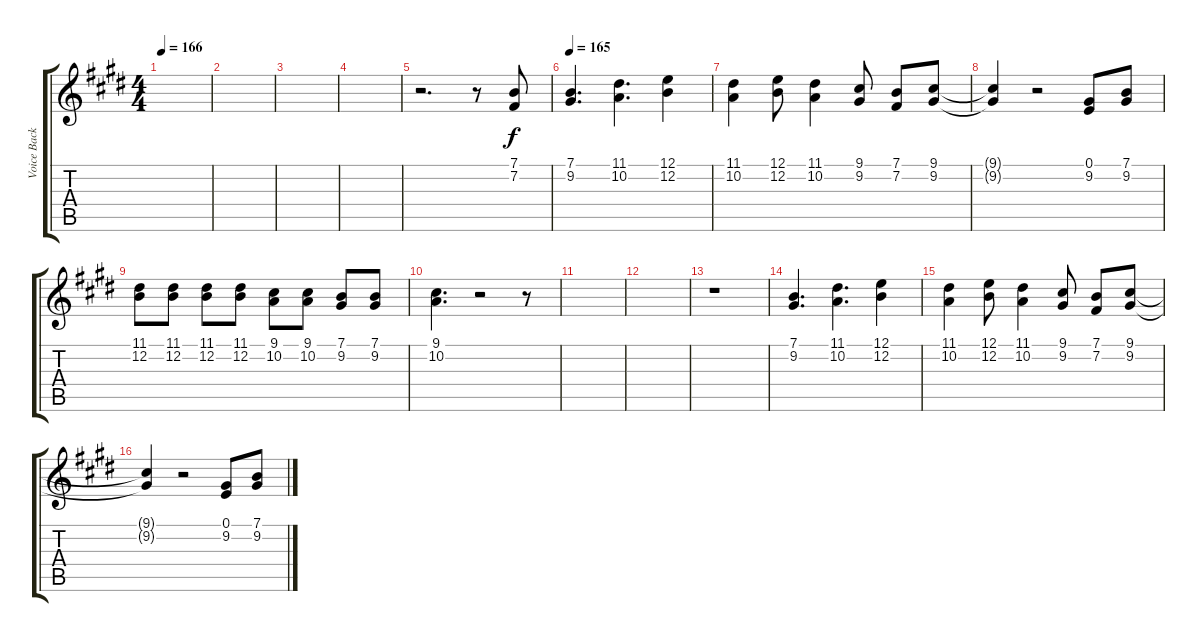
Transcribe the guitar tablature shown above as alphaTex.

\track ("Voice Backup" "Voice Back") {instrument pad4choir}
\staff {score tabs}
\tuning (E4 B3 G3 D3 A2 E2) {hide}
\ts (4 4)
\tempo 166
\clef g2
\ks e
|
|
|
|
r.2{d} r.8 (7.1 7.2).8{volume 8 balance 3} |
\tempo 165
(7.1 9.2).4{d} (11.1 10.2).4{d} (12.1 12.2).4 |
(11.1 10.2).4 (12.1 12.2).8 (11.1 10.2).4 (9.1 9.2).8 (7.1 7.2).8 (9.1 9.2).8 |
(9.1{t} 9.2{t}).4 r.2 (0.1 9.2).8 (7.1 9.2).8 |
(11.1 12.2).8 (11.1 12.2).8 (11.1 12.2).8 (11.1 12.2).8 (9.1 10.2).8 (9.1 10.2).8 (7.1 9.2).8 (7.1 9.2).8 |
(9.1 10.2).4{d} r.2 r.8 |
|
|
r.1 |
(7.1 9.2).4{d} (11.1 10.2).4{d} (12.1 12.2).4 |
(11.1 10.2).4 (12.1 12.2).8 (11.1 10.2).4 (9.1 9.2).8 (7.1 7.2).8 (9.1 9.2).8 |
(9.1{t} 9.2{t}).4 r.2 (0.1 9.2).8 (7.1 9.2).8
